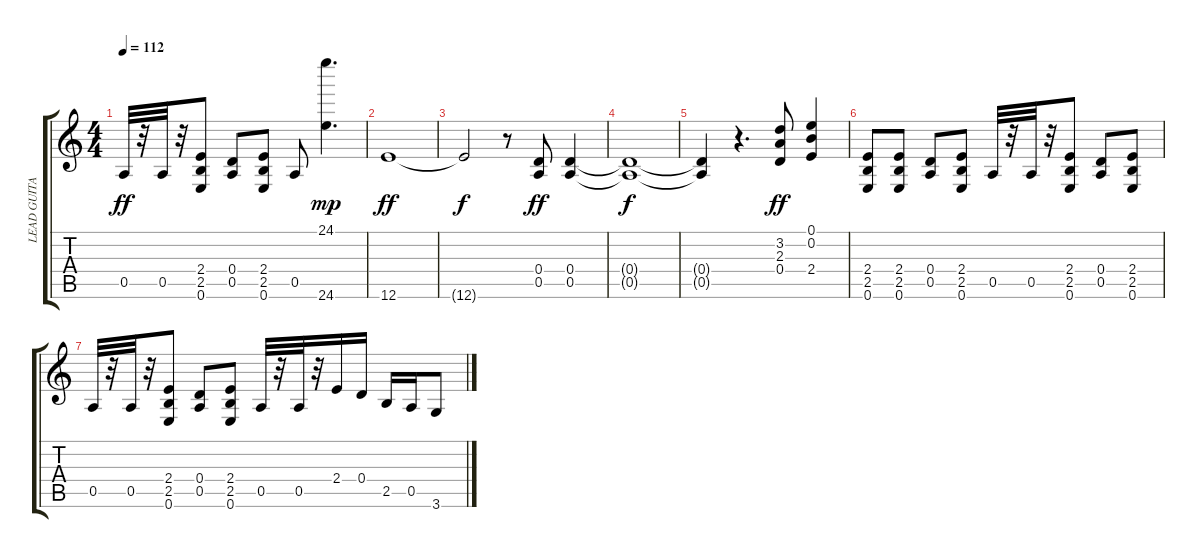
\track ("LEAD GUITAR1" "LEAD GUITA") {instrument distortionguitar}
\staff {score tabs}
\tuning (E4 B3 G3 D3 A2 E2) {hide}
\ts (4 4)
\tempo 112
\clef g2
\ks c
0.5.32{dy ff} r.32 0.5.32 r.32 (2.4 2.5 0.6).8 (0.4 0.5).8 (2.4 2.5 0.6).8 0.5.8 (24.1 24.6).4{d dy mp} |
12.6.1{dy ff} |
12.6{t}.2{dy f} r.8 (0.4 0.5).8{dy ff} (0.4 0.5).4 |
(0.4{t} 0.5{t}).1{dy f} |
(0.4{t} 0.5{t}).4 r.4{d} (3.2 2.3 0.4).8{dy ff} (0.1 0.2 2.4).4 |
(2.4 2.5 0.6).8{volume 12} (2.4 2.5 0.6).8{volume 12} (0.4 0.5).8{volume 11} (2.4 2.5 0.6).8{volume 10} 0.5.32{volume 9} r.32 0.5.32{volume 9} r.32 (2.4 2.5 0.6).8{volume 9} (0.4 0.5).8{volume 8} (2.4 2.5 0.6).8{volume 7} |
0.5.32{volume 6} r.32 0.5.32{volume 6} r.32 (2.4 2.5 0.6).8{volume 6} (0.4 0.5).8{volume 5} (2.4 2.5 0.6).8{volume 4} 0.5.32{volume 3} r.32 0.5.32{volume 3} r.32 2.4.16{volume 2} 0.4.16{volume 2} 2.5.16{volume 2} 0.5.16{volume 1} 3.6.8{volume 1}
